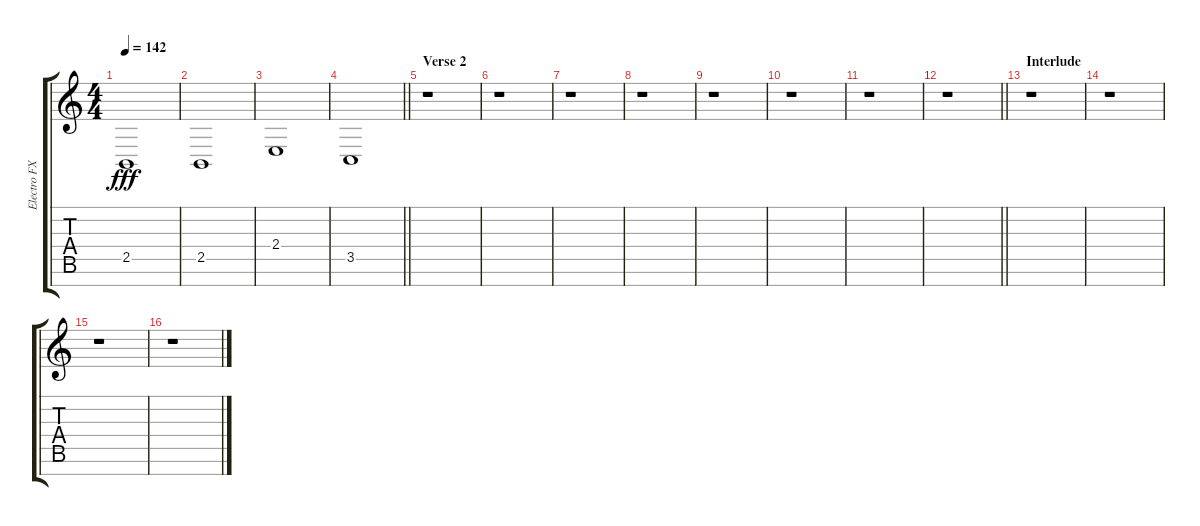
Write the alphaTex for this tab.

\track ("Electro FX Low Arp" "Electro FX") {instrument fx2soundtrack}
\staff {score tabs}
\tuning (E4 B3 G3 D3 A2 E2 B1) {hide}
\ts (4 4)
\tempo 142
\clef g2
\ks c
2.5.1{dy fff} |
2.5.1 |
2.4.1 |
\barLineRight lightlight
3.5.1 |
\section ("" "Verse 2")
r.1 |
r.1 |
r.1 |
r.1 |
r.1 |
r.1 |
r.1 |
\barLineRight lightlight
r.1 |
\section ("" "Interlude")
r.1 |
r.1 |
r.1 |
r.1
